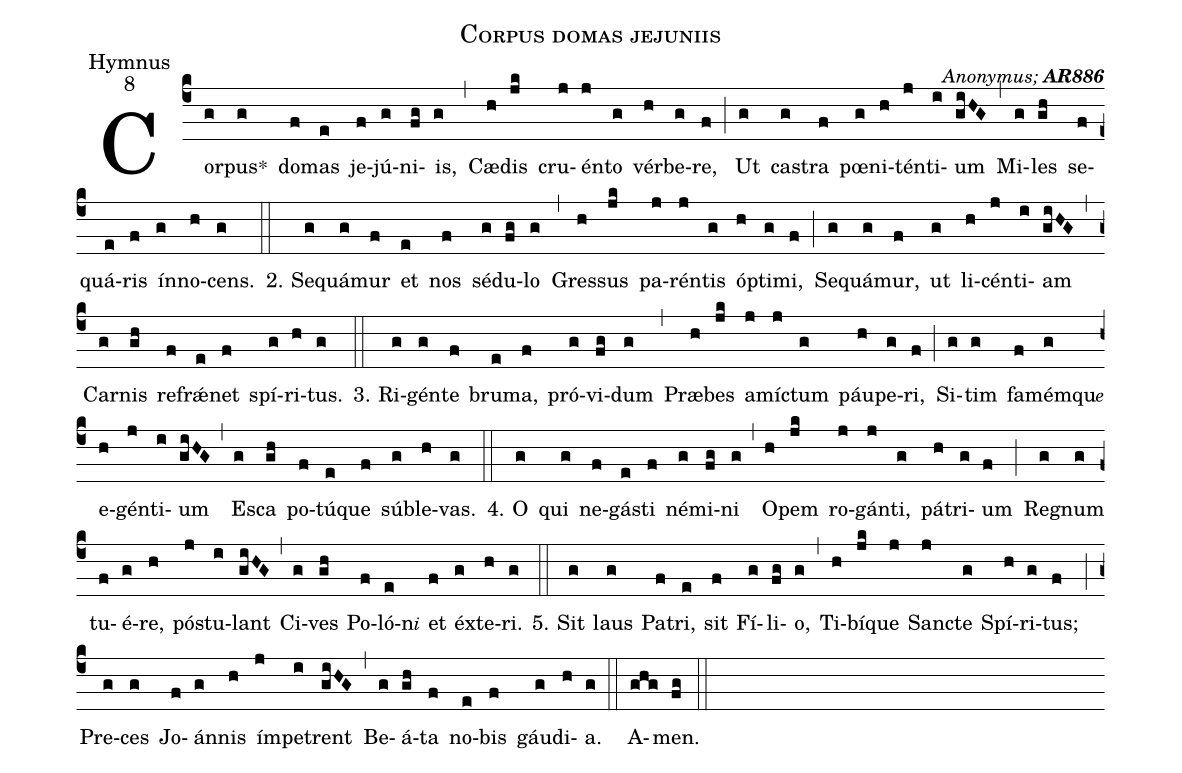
name:Corpus domas jejuniis;
office-part:Hymnus;
mode:8;
commentary:{\itshape\mdseries  Anonymus;\/} {\bfseries AR886};
%%
(c4) Cor(g)pus<sp>*</sp>(g) do(f)mas(e) je(f)jú(g)ni(fg)is,(g) (,)
Cæ(h)dis(jk) cru(j)én(j)to(g) vér(h)be(g)re,(f) (;)
Ut(g) ca(g)stra(f) pœ(g)ni(h)tén(j)ti(i)um(giHG) (,)
Mi(g)les(gh) se(f)quá(e)ris(f) ín(g)no(h)cens.(g) (::)

2. Se(g)quá(g)mur(f) et(e) nos(f) sé(g)du(fg)lo(g) (,)
Gres(h)sus(jk) pa(j)rén(j)tis(g) ó(h)pti(g)mi,(f) (;)
Se(g)quá(g)mur,(f) ut(g) li(h)cén(j)ti(i)am(giHG) (,)
Car(g)nis(gh) re(f)frǽ(e)net(f) spí(g)ri(h)tus.(g) (::)

3. Ri(g)gén(g)te(f) bru(e)ma,(f) pró(g)vi(fg)dum(g) (,)
Præ(h)bes(jk) a(j)míc(j)tum(g) páu(h)pe(g)ri,(f) (;)
Si(g)tim(g) fa(f)mémqu<e>e</e>(g) e(h)gén(j)ti(i)um(giHG) (,)
Es(g)ca(gh) po(f)tú(e)que(f) súb(g)le(h)vas.(g) (::)

4. O(g) qui(g) ne(f)gá(e)sti(f) né(g)mi(fg)ni(g) (,)
O(h)pem(jk) ro(j)gán(j)ti,(g) pá(h)tri(g)um(f) (;)
Re(g)gnum(g) tu(f)é(g)re,(h) pó(j)stu(i)lant(giHG) (,)
Ci(g)ves(gh) Po(f)ló-n<e>i</e>(e) et(f) éx(g)te(h)ri.(g) (::)

5. Sit(g) laus(g) Pa(f)tri,(e) sit(f) Fí(g)li(fg)o,(g) (,)
Ti(h)bí(jk)que(j) Sanc(j)te(g) Spí(h)ri(g)tus;(f) (;)
Pre(g)ces(g) Jo(f)án(g)nis(h) ím(j)pe(i)trent(giHG) (,)
Be(g)á(gh)ta(f) no(e)bis(f) gáu(g)di(h)a.(g) (::)

A(ghg)men.(fg) (::)
